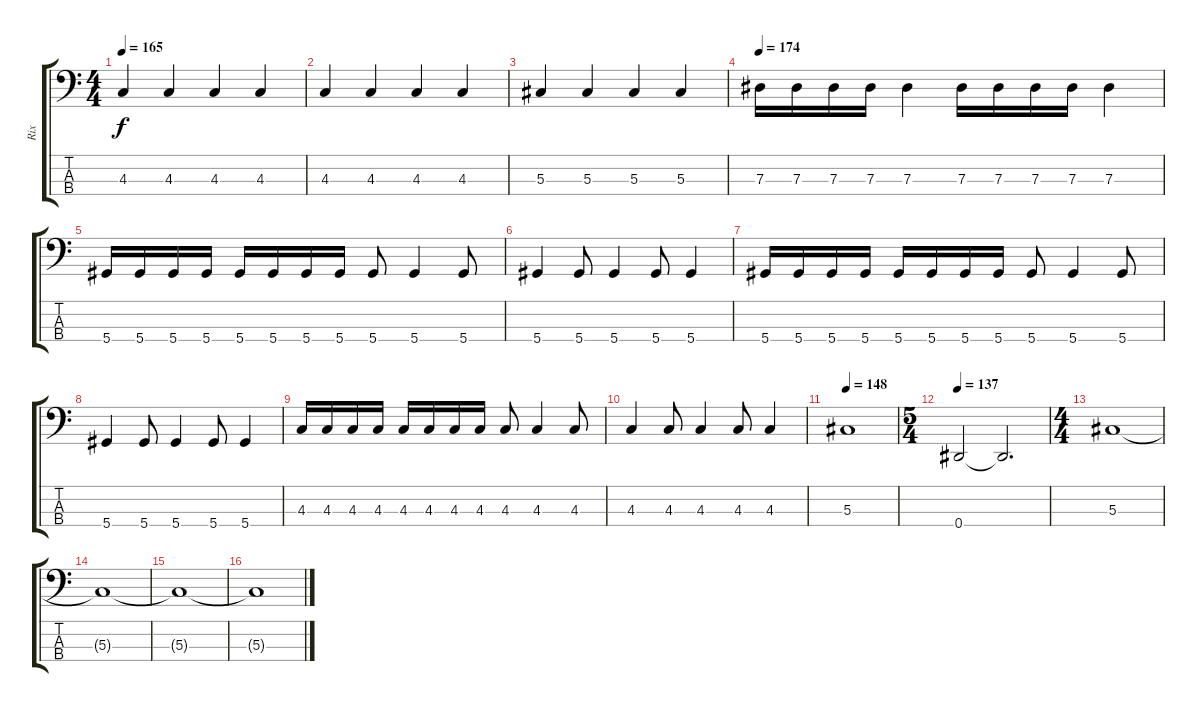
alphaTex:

\track ("Rix" "Rix") {instrument electricbasspick}
\staff {score tabs}
\tuning (Gb2 Db2 Ab1 Eb1) {hide}
\ts (4 4)
\tempo 165
\clef f4
\ks c
4.3.4{dy f} 4.3.4 4.3.4 4.3.4 |
4.3.4 4.3.4 4.3.4 4.3.4 |
5.3.4 5.3.4 5.3.4 5.3.4 |
\tempo 174
7.3.16 7.3.16 7.3.16 7.3.16 7.3.4 7.3.16 7.3.16 7.3.16 7.3.16 7.3.4 |
5.4.16 5.4.16 5.4.16 5.4.16 5.4.16 5.4.16 5.4.16 5.4.16 5.4.8 5.4.4 5.4.8 |
5.4.4 5.4.8 5.4.4 5.4.8 5.4.4 |
5.4.16 5.4.16 5.4.16 5.4.16 5.4.16 5.4.16 5.4.16 5.4.16 5.4.8 5.4.4 5.4.8 |
5.4.4 5.4.8 5.4.4 5.4.8 5.4.4 |
4.3.16 4.3.16 4.3.16 4.3.16 4.3.16 4.3.16 4.3.16 4.3.16 4.3.8 4.3.4 4.3.8 |
4.3.4 4.3.8 4.3.4 4.3.8 4.3.4 |
\tempo 148
5.3.1 |
\ts (5 4)
\tempo 137
0.4.2 0.4{t}.2{d} |
\ts (4 4)
5.3.1 |
5.3{t}.1 |
5.3{t}.1 |
5.3{t}.1
